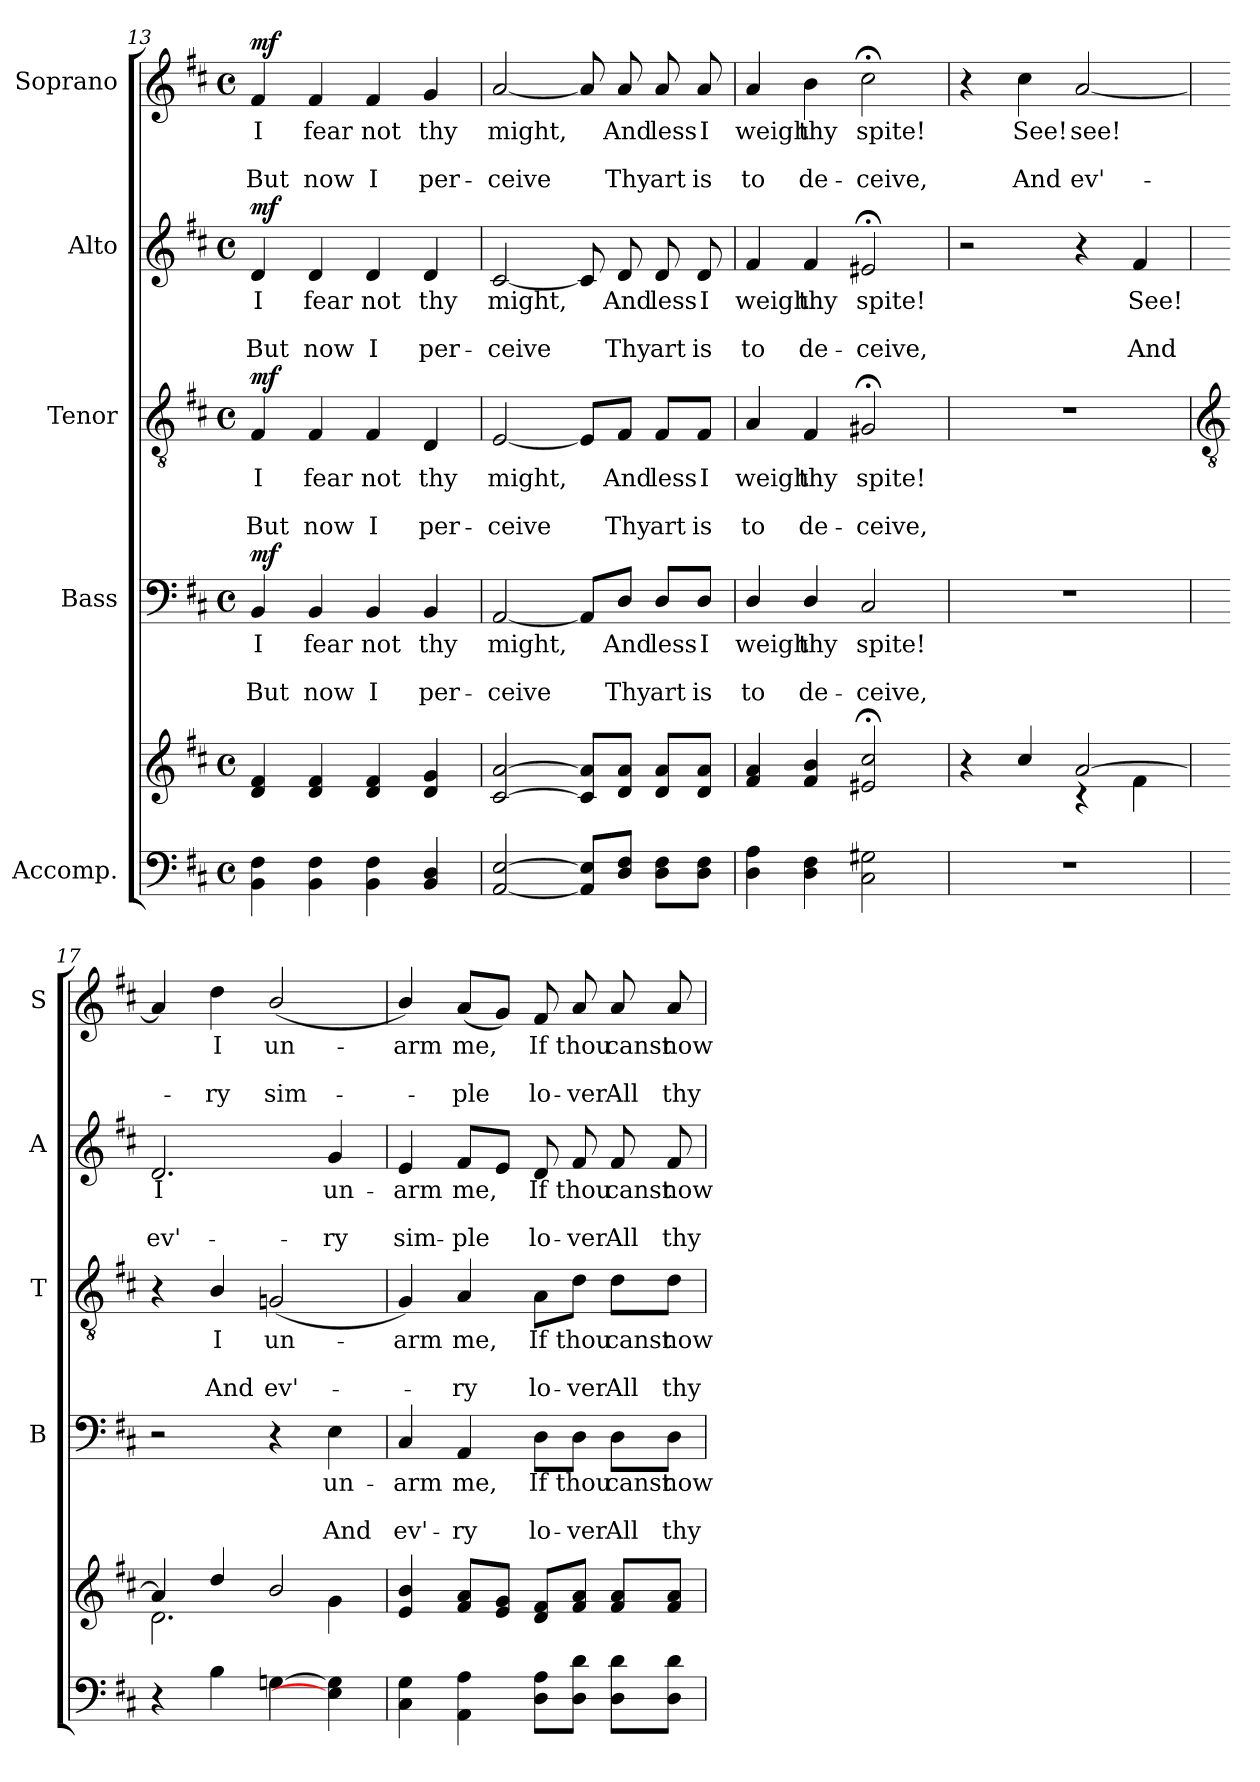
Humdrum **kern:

**kern	**kern	**dynam	**kern	**text	**text	**text	**dynam	**kern	**text	**text	**text	**dynam	**kern	**text	**text	**text	**dynam	**kern	**text	**text	**text	**dynam
*part5	*part5	*part5	*part4	*part4	*part4	*part4	*part4	*part3	*part3	*part3	*part3	*part3	*part2	*part2	*part2	*part2	*part2	*part1	*part1	*part1	*part1	*part1
*staff6	*staff5	*staff5/6	*staff4	*staff4	*staff4	*staff4	*staff4	*staff3	*staff3	*staff3	*staff3	*staff3	*staff2	*staff2	*staff2	*staff2	*staff2	*staff1	*staff1	*staff1	*staff1	*staff1
*I"Accomp.	*	*	*I"Bass	*	*	*	*	*I"Tenor	*	*	*	*	*I"Alto	*	*	*	*	*I"Soprano	*	*	*	*
*	*	*	*I'B	*	*	*	*	*I'T	*	*	*	*	*I'A	*	*	*	*	*I'S	*	*	*	*
!!LO:LB:g=z
*clefF4	*clefG2	*	*clefF4	*	*	*	*	*clefGv2	*	*	*	*	*clefG2	*	*	*	*	*clefG2	*	*	*	*
*k[f#c#]	*k[f#c#]	*	*k[f#c#]	*	*	*	*	*k[f#c#]	*	*	*	*	*k[f#c#]	*	*	*	*	*k[f#c#]	*	*	*	*
*D:	*D:	*	*D:	*	*	*	*	*D:	*	*	*	*	*D:	*	*	*	*	*D:	*	*	*	*
*M4/4	*M4/4	*	*M4/4	*	*	*	*	*M4/4	*	*	*	*	*M4/4	*	*	*	*	*M4/4	*	*	*	*
*met(c)	*met(c)	*	*met(c)	*	*	*	*	*met(c)	*	*	*	*	*met(c)	*	*	*	*	*met(c)	*	*	*	*
=13	=13	=13	=13	=13	=13	=13	=13	=13	=13	=13	=13	=13	=13	=13	=13	=13	=13	=13	=13	=13	=13	=13
*	*^	*	*	*	*	*	*	*	*	*	*	*	*	*	*	*	*	*	*	*	*	*
!	!	!	!LO:DY:b=2	!	!LO:LY:b	!	!LO:LY:b	!	!	!LO:LY:b	!	!LO:LY:b	!	!	!LO:LY:b	!	!LO:LY:b	!	!	!LO:LY:b	!	!LO:LY:b	!
!	!	!	!LO:DY:n=1:b	!	!	!	!	!LO:DY:b	!	!	!	!	!LO:DY:b	!	!	!	!	!LO:DY:b	!	!	!	!	!LO:DY:b
4BB 4F#	4d/ 4f#/	1ryy	mf mf	4BB	I	.	But	mf	4F#	I	.	But	mf	4d	I	.	But	mf	4f#	I	.	But	mf
!	!	!	!	!	!LO:LY:b	!	!LO:LY:b	!	!	!LO:LY:b	!	!LO:LY:b	!	!	!LO:LY:b	!	!LO:LY:b	!	!	!LO:LY:b	!	!LO:LY:b	!
4BB 4F#	4d/ 4f#/	.	.	4BB	fear	.	now	.	4F#	fear	.	now	.	4d	fear	.	now	.	4f#	fear	.	now	.
!	!	!	!	!	!LO:LY:b	!	!LO:LY:b	!	!	!LO:LY:b	!	!LO:LY:b	!	!	!LO:LY:b	!	!LO:LY:b	!	!	!LO:LY:b	!	!LO:LY:b	!
4BB 4F#	4d/ 4f#/	.	.	4BB	not	.	I	.	4F#	not	.	I	.	4d	not	.	I	.	4f#	not	.	I	.
!	!	!	!	!	!LO:LY:b	!	!LO:LY:b	!	!	!LO:LY:b	!	!LO:LY:b	!	!	!LO:LY:b	!	!LO:LY:b	!	!	!LO:LY:b	!	!LO:LY:b	!
4BB 4D	4d/ 4g/	.	.	4BB	thy	.	per-	.	4D	thy	.	per-	.	4d	thy	.	per-	.	4g	thy	.	per-	.
=14	=14	=14	=14	=14	=14	=14	=14	=14	=14	=14	=14	=14	=14	=14	=14	=14	=14	=14	=14	=14	=14	=14	=14
!	!	!	!	!	!LO:LY:b	!	!LO:LY:b	!	!	!LO:LY:b	!	!LO:LY:b	!	!	!LO:LY:b	!	!LO:LY:b	!	!	!LO:LY:b	!	!LO:LY:b	!
[2AA [2E	[2c#/ [2a/	1ryy	.	[2AA	-might,	.	ceive	.	[2E	-might,	.	ceive	.	[2c#	-might,	.	ceive	.	[2a	-might,	.	ceive	.
8AA] 8E]L	8c#/] 8a/]L	.	.	8AA/L]	.	.	.	.	8E/L]	.	.	.	.	8c#]	.	.	.	.	8a]	.	.	.	.
!	!	!	!	!	!LO:LY:b	!	!LO:LY:b	!	!	!LO:LY:b	!	!LO:LY:b	!	!	!LO:LY:b	!	!LO:LY:b	!	!	!LO:LY:b	!	!LO:LY:b	!
8D/ 8F#/J	8d/ 8a/J	.	.	8D/J	And	.	Thy	.	8F#/J	And	.	Thy	.	8d	And	.	Thy	.	8a	And	.	Thy	.
!	!	!	!	!	!LO:LY:b	!	!LO:LY:b	!	!	!LO:LY:b	!	!LO:LY:b	!	!	!LO:LY:b	!	!LO:LY:b	!	!	!LO:LY:b	!	!LO:LY:b	!
8D\ 8F#\L	8d/ 8a/L	.	.	8D/L	less	.	art	.	8F#/L	less	.	art	.	8d	less	.	art	.	8a	less	.	art	.
!	!	!	!	!	!LO:LY:b	!	!LO:LY:b	!	!	!LO:LY:b	!	!LO:LY:b	!	!	!LO:LY:b	!	!LO:LY:b	!	!	!LO:LY:b	!	!LO:LY:b	!
8D\ 8F#\J	8d/ 8a/J	.	.	8D/J	I	.	is	.	8F#/J	I	.	is	.	8d	I	.	is	.	8a	I	.	is	.
=15	=15	=15	=15	=15	=15	=15	=15	=15	=15	=15	=15	=15	=15	=15	=15	=15	=15	=15	=15	=15	=15	=15	=15
!	!	!	!	!	!LO:LY:b	!	!LO:LY:b	!	!	!LO:LY:b	!	!LO:LY:b	!	!	!LO:LY:b	!	!LO:LY:b	!	!	!LO:LY:b	!	!LO:LY:b	!
4D\ 4A\	4f#/ 4a/	1ryy	.	4D/	weigh	.	to	.	4A	weigh	.	to	.	4f#	weigh	.	to	.	4a	weigh	.	to	.
!	!	!	!	!	!LO:LY:b	!	!LO:LY:b	!	!	!LO:LY:b	!	!LO:LY:b	!	!	!LO:LY:b	!	!LO:LY:b	!	!	!LO:LY:b	!	!LO:LY:b	!
4D\ 4F#\	4f#/ 4b/	.	.	4D/	thy	.	de-	.	4F#	thy	.	de-	.	4f#	thy	.	de-	.	4b	thy	.	de-	.
!	!	!	!	!	!LO:LY:b	!	!LO:LY:b	!	!	!LO:LY:b	!	!LO:LY:b	!	!	!LO:LY:b	!	!LO:LY:b	!	!	!LO:LY:b	!	!LO:LY:b	!
2C# 2G#X	2e#X/;< 2cc#/;<	.	.	2C#	-spite!	.	ceive,	.	2G#X;<	-spite!	.	ceive,	.	2e#X;<	-spite!	.	ceive,	.	2cc#;<	-spite!	.	ceive,	.
=16	=16	=16	=16	=16	=16	=16	=16	=16	=16	=16	=16	=16	=16	=16	=16	=16	=16	=16	=16	=16	=16	=16	=16
1r	4r	2ryy	.	1r	.	.	.	.	1r	.	.	.	.	2r	.	.	.	.	4r	.	.	.	.
!	!	!	!	!	!	!	!	!	!	!	!	!	!	!	!	!	!	!	!	!LO:LY:b	!	!LO:LY:b	!
.	4cc#/	.	.	.	.	.	.	.	.	.	.	.	.	.	.	.	.	.	4cc#	See!	.	And	.
!	!	!	!	!	!	!	!	!	!	!	!	!	!	!	!	!	!	!	!	!LO:LY:b	!	!LO:LY:b	!
.	[2a/	4r	.	.	.	.	.	.	.	.	.	.	.	4r	.	.	.	.	[2a	see!	.	ev'-	.
!	!	!	!	!	!	!	!	!	!	!	!	!	!	!	!LO:LY:b	!	!LO:LY:b	!	!	!	!	!	!
.	.	4f#\	.	.	.	.	.	.	.	.	.	.	.	4f#	See!	.	And	.	.	.	.	.	.
!!LO:LB:g=z
=17	=17	=17	=17	=17	=17	=17	=17	=17	=17	=17	=17	=17	=17	=17	=17	=17	=17	=17	=17	=17	=17	=17	=17
*	*	*	*	*	*	*	*	*	*clefGv2	*	*	*	*	*	*	*	*	*	*	*	*	*	*
!	!	!	!	!	!	!	!	!	!	!	!	!	!	!	!LO:LY:b	!	!LO:LY:b	!	!	!	!	!	!
4r	4a/]	2.d\	.	2r	.	.	.	.	4r	.	.	.	.	2.d	I	.	ev'-	.	4a]	.	.	.	.
!	!	!	!	!	!	!	!	!	!	!LO:LY:b	!	!LO:LY:b	!	!	!	!	!	!	!	!LO:LY:b	!	!LO:LY:b	!
4B	4dd/	.	.	.	.	.	.	.	4B/	I	.	And	.	.	.	.	.	.	4dd	I	.	ry	.
!	!	!	!	!	!	!	!	!	!	!LO:LY:b	!	!LO:LY:b	!	!	!	!	!	!	!	!LO:LY:b	!	!LO:LY:b	!
[4Gn	2b/	.	.	4r	.	.	.	.	(<2Gn	un-	.	-ev'-	.	.	.	.	.	.	(<2b/	un-	.	-sim-	.
!	!	!	!	!	!LO:LY:b	!	!LO:LY:b	!	!	!	!	!	!	!	!LO:LY:b	!	!LO:LY:b	!	!	!	!	!	!
4E] 4G]	.	4g\	.	4E	un-	.	-And	.	.	.	.	.	.	4g	-un-	.	-ry	.	.	.	.	.	.
=18	=18	=18	=18	=18	=18	=18	=18	=18	=18	=18	=18	=18	=18	=18	=18	=18	=18	=18	=18	=18	=18	=18	=18
!	!	!	!	!	!LO:LY:b	!	!LO:LY:b	!	!	!LO:LY:b	!	!	!	!	!LO:LY:b	!	!LO:LY:b	!	!	!LO:LY:b	!	!	!
4C# 4G	4e/ 4b/	1ryy	.	4C#	arm	.	ev'-	.	4G)	arm	.	.	.	4e	arm	.	sim-	.	4b/)	arm	.	.	.
!	!	!	!	!	!LO:LY:b	!	!LO:LY:b	!	!	!LO:LY:b	!	!LO:LY:b	!	!	!LO:LY:b	!	!LO:LY:b	!	!	!LO:LY:b	!	!LO:LY:b	!
4AA 4A	8f#/ 8a/L	.	.	4AA	-me,	.	ry	.	4A	me,	.	ry	.	8f#L	-me,	.	ple	.	(<8aL	me,	.	ple	.
.	8e/ 8g/J	.	.	.	.	.	.	.	.	.	.	.	.	8eJ	.	.	.	.	8gJ)	.	.	.	.
!	!	!	!	!	!LO:LY:b	!	!LO:LY:b	!	!	!LO:LY:b	!	!LO:LY:b	!	!	!LO:LY:b	!	!LO:LY:b	!	!	!LO:LY:b	!	!LO:LY:b	!
8D 8AL	8d/ 8f#/L	.	.	8D\L	If	.	lo-	.	8A\L	If	.	lo-	.	8d	If	.	lo-	.	8f#	If	.	lo-	.
!	!	!	!	!	!LO:LY:b	!	!LO:LY:b	!	!	!LO:LY:b	!	!LO:LY:b	!	!	!LO:LY:b	!	!LO:LY:b	!	!	!LO:LY:b	!	!LO:LY:b	!
8D 8dJ	8f#/ 8a/J	.	.	8D\J	-thou	.	ver	.	8d\J	-thou	.	ver	.	8f#	-thou	.	ver	.	8a	-thou	.	ver	.
!	!	!	!	!	!LO:LY:b	!	!LO:LY:b	!	!	!LO:LY:b	!	!LO:LY:b	!	!	!LO:LY:b	!	!LO:LY:b	!	!	!LO:LY:b	!	!LO:LY:b	!
8D 8dL	8f#/ 8a/L	.	.	8D\L	canst	.	All	.	8d\L	canst	.	All	.	8f#	canst	.	All	.	8a	canst	.	All	.
!	!	!	!	!	!LO:LY:b	!	!LO:LY:b	!	!	!LO:LY:b	!	!LO:LY:b	!	!	!LO:LY:b	!	!LO:LY:b	!	!	!LO:LY:b	!	!LO:LY:b	!
8D 8dJ	8f#/ 8a/J	.	.	8D\J	now	.	thy	.	8d\J	now	.	thy	.	8f#	now	.	thy	.	8a	now	.	thy	.
*	*v	*v	*	*	*	*	*	*	*	*	*	*	*	*	*	*	*	*	*	*	*	*	*
=	=	=	=	=	=	=	=	=	=	=	=	=	=	=	=	=	=	=	=	=	=	=
*-	*-	*-	*-	*-	*-	*-	*-	*-	*-	*-	*-	*-	*-	*-	*-	*-	*-	*-	*-	*-	*-	*-
